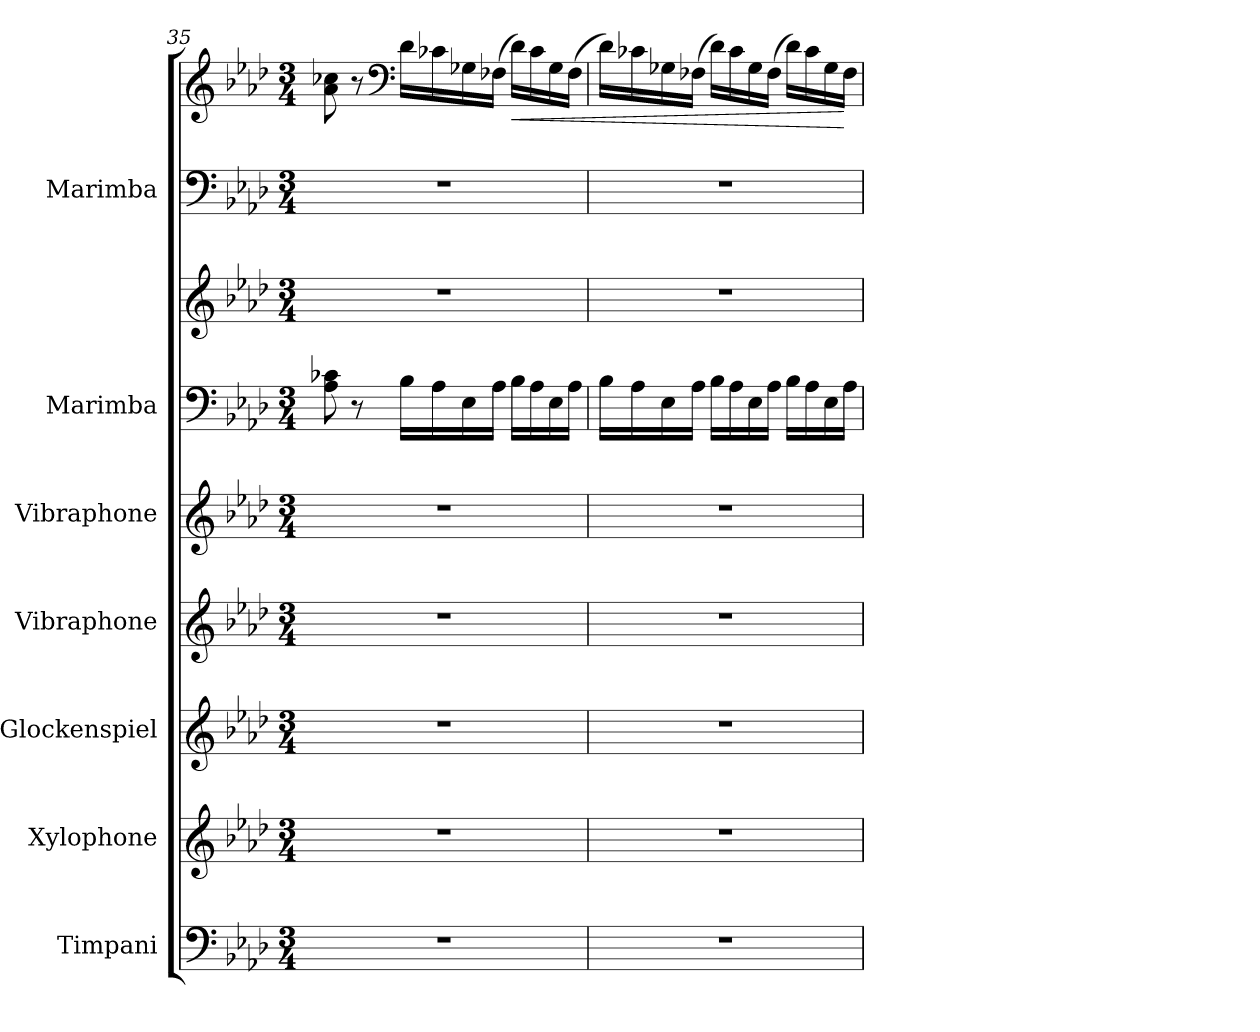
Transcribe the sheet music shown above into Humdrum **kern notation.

**kern	**kern	**kern	**kern	**kern	**kern	**kern	**kern	**kern	**dynam
*part7	*part6	*part5	*part4	*part3	*part2	*part2	*part1	*part1	*part1
*staff9	*staff8	*staff7	*staff6	*staff5	*staff4	*staff3	*staff2	*staff1	*staff1/2
*I"Timpani	*I"Xylophone	*I"Glockenspiel	*I"Vibraphone	*I"Vibraphone	*I"Marimba	*	*I"Marimba	*	*
*I'Timp.	*I'Xyl.	*I'Glk.	*I'Vib.	*I'Vib.	*I'Mrm.	*	*I'Mrm.	*	*
*clefF4	*clefG2	*clefG2	*clefG2	*clefG2	*clefF4	*clefG2	*clefF4	*clefG2	*
*	*ITrd-7c-12	*ITrd-14c-24	*	*	*	*	*	*	*
*k[b-e-a-d-]	*k[b-e-a-d-]	*k[b-e-a-d-]	*k[b-e-a-d-]	*k[b-e-a-d-]	*k[b-e-a-d-]	*k[b-e-a-d-]	*k[b-e-a-d-]	*k[b-e-a-d-]	*
*M3/4	*M3/4	*M3/4	*M3/4	*M3/4	*M3/4	*M3/4	*M3/4	*M3/4	*
=35	=35	=35	=35	=35	=35	=35	=35	=35	=35
2.r	2.r	2.r	2.r	2.r	8A-\ 8c-X\	2.r	2.r	8a-\ 8cc-X\	.
.	.	.	.	.	8r	.	.	8r	.
*	*	*	*	*	*	*	*	*clefF4	*
.	.	.	.	.	16B-\LL	.	.	16d-\LL	.
.	.	.	.	.	16A-\	.	.	16c-X\	.
.	.	.	.	.	16E-\	.	.	16G-X\	.
.	.	.	.	.	16A-\JJ	.	.	(16F-X\JJ	.
!	!	!	!	!	!	!	!	!	!LO:HP:b
.	.	.	.	.	16B-\LL	.	.	16d-\LL)	<
.	.	.	.	.	16A-\	.	.	16c-\	.
.	.	.	.	.	16E-\	.	.	16G-\	.
.	.	.	.	.	16A-\JJ	.	.	(16F-\JJ	.
!!LO:PB:g=z
=36	=36	=36	=36	=36	=36	=36	=36	=36	=36
2.r	2.r	2.r	2.r	2.r	16B-\LL	2.r	2.r	16d-\LL)	.
.	.	.	.	.	16A-\	.	.	16c-X\	.
.	.	.	.	.	16E-\	.	.	16G-X\	.
.	.	.	.	.	16A-\JJ	.	.	(16F-X\JJ	.
.	.	.	.	.	16B-\LL	.	.	16d-\LL)	.
.	.	.	.	.	16A-\	.	.	16c-\	.
.	.	.	.	.	16E-\	.	.	16G-\	.
.	.	.	.	.	16A-\JJ	.	.	(16F-\JJ	.
.	.	.	.	.	16B-\LL	.	.	16d-\LL)	.
.	.	.	.	.	16A-\	.	.	16c-\	.
.	.	.	.	.	16E-\	.	.	16G-\	.
.	.	.	.	.	16A-\JJ	.	.	16F-\JJ	[
=	=	=	=	=	=	=	=	=	=
*-	*-	*-	*-	*-	*-	*-	*-	*-	*-
